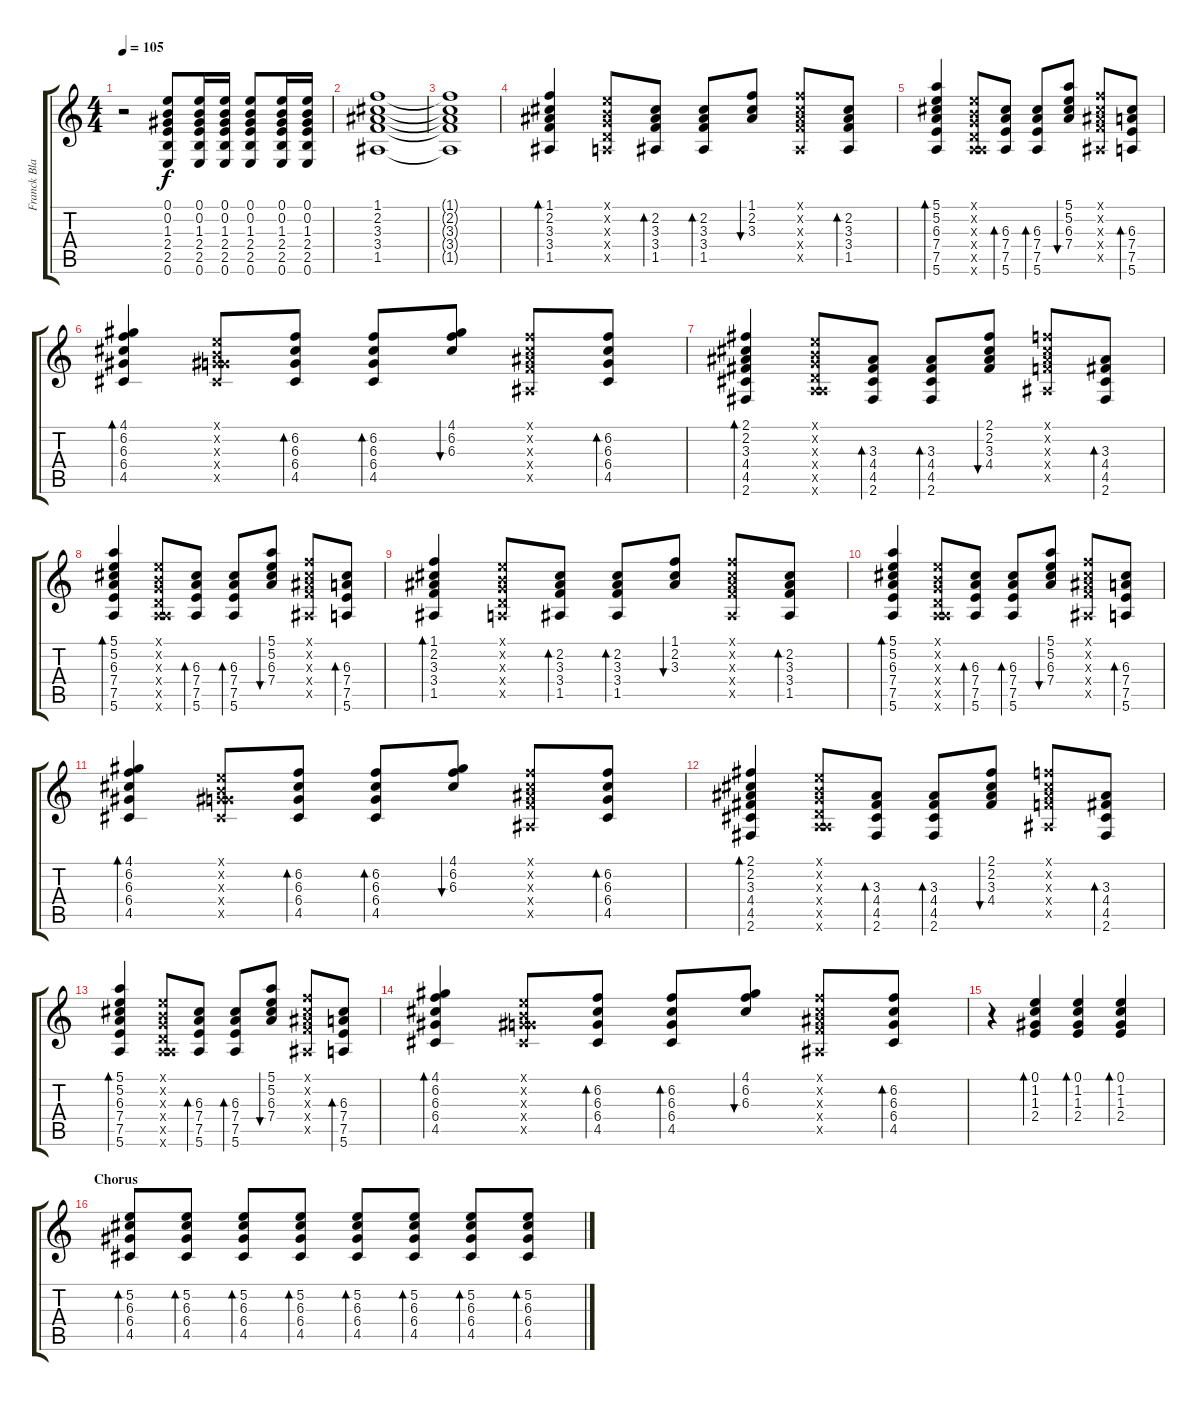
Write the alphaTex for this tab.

\track ("Franck Black" "Franck Bla") {instrument electricguitarjazz}
\staff {score tabs}
\tuning (E4 B3 G3 D3 A2 E2) {hide}
\ts (4 4)
\tempo 105
\clef g2
\ks c
r.2{dy f instrument electricguitarjazz} (0.1 0.2 1.3 2.4 2.5 0.6).8 (0.1 0.2 1.3 2.4 2.5 0.6).16 (0.1 0.2 1.3 2.4 2.5 0.6).16 (0.1 0.2 1.3 2.4 2.5 0.6).8 (0.1 0.2 1.3 2.4 2.5 0.6).16 (0.1 0.2 1.3 2.4 2.5 0.6).16 |
(1.1 2.2 3.3 3.4 1.5).1 |
(1.1{t} 2.2{t} 3.3{t} 3.4{t} 1.5{t}).1 |
(1.1 2.2 3.3 3.4 1.5).4{bd 60} (0.1{x} 0.2{x} 0.3{x} 0.4{x} 0.5{x}).8 (2.2 3.3 3.4 1.5).8{bd 60} (2.2 3.3 3.4 1.5).8{bd 60} (1.1 2.2 3.3).8{bu 60} (1.1{x} 2.2{x} 3.3{x} 3.4{x} 1.5{x}).8 (2.2 3.3 3.4 1.5).8{bd 60} |
(5.1 5.2 6.3 7.4 7.5 5.6).4{bd 60} (0.1{x} 0.2{x} 0.3{x} 0.4{x} 0.5{x} 5.6{x}).8 (6.3 7.4 7.5 5.6).8{bd 60} (6.3 7.4 7.5 5.6).8{bd 60} (5.1 5.2 6.3 7.4).8{bu 60} (1.1{x} 2.2{x} 3.3{x} 3.4{x} 1.5{x}).8 (6.3 7.4 7.5 5.6).8{bd 60} |
(4.1 6.2 6.3 6.4 4.5).4{bd 60} (0.1{x} 0.2{x} 0.3{x} 6.4{x} 4.5{x}).8 (6.2 6.3 6.4 4.5).8{bd 60} (6.2 6.3 6.4 4.5).8{bd 60} (4.1 6.2 6.3).8{bu 60} (1.1{x} 2.2{x} 3.3{x} 3.4{x} 1.5{x}).8 (6.2 6.3 6.4 4.5).8{bd 60} |
(2.1 2.2 3.3 4.4 4.5 2.6).4{bd 60} (0.1{x} 0.2{x} 0.3{x} 0.4{x} 0.5{x} 5.6{x}).8 (3.3 4.4 4.5 2.6).8{bd 60} (3.3 4.4 4.5 2.6).8{bd 60} (2.1 2.2 3.3 4.4).8{bu 60} (1.1{x} 2.2{x} 3.3{x} 3.4{x} 1.5{x}).8 (3.3 4.4 4.5 2.6).8{bd 60} |
(5.1 5.2 6.3 7.4 7.5 5.6).4{bd 60} (0.1{x} 0.2{x} 0.3{x} 0.4{x} 0.5{x} 5.6{x}).8 (6.3 7.4 7.5 5.6).8{bd 60} (6.3 7.4 7.5 5.6).8{bd 60} (5.1 5.2 6.3 7.4).8{bu 60} (1.1{x} 2.2{x} 3.3{x} 3.4{x} 1.5{x}).8 (6.3 7.4 7.5 5.6).8{bd 60} |
(1.1 2.2 3.3 3.4 1.5).4{bd 60} (0.1{x} 0.2{x} 0.3{x} 0.4{x} 0.5{x}).8 (2.2 3.3 3.4 1.5).8{bd 60} (2.2 3.3 3.4 1.5).8{bd 60} (1.1 2.2 3.3).8{bu 60} (1.1{x} 2.2{x} 3.3{x} 3.4{x} 1.5{x}).8 (2.2 3.3 3.4 1.5).8{bd 60} |
(5.1 5.2 6.3 7.4 7.5 5.6).4{bd 60} (0.1{x} 0.2{x} 0.3{x} 0.4{x} 0.5{x} 5.6{x}).8 (6.3 7.4 7.5 5.6).8{bd 60} (6.3 7.4 7.5 5.6).8{bd 60} (5.1 5.2 6.3 7.4).8{bu 60} (1.1{x} 2.2{x} 3.3{x} 3.4{x} 1.5{x}).8 (6.3 7.4 7.5 5.6).8{bd 60} |
(4.1 6.2 6.3 6.4 4.5).4{bd 60} (0.1{x} 0.2{x} 0.3{x} 6.4{x} 4.5{x}).8 (6.2 6.3 6.4 4.5).8{bd 60} (6.2 6.3 6.4 4.5).8{bd 60} (4.1 6.2 6.3).8{bu 60} (1.1{x} 2.2{x} 3.3{x} 3.4{x} 1.5{x}).8 (6.2 6.3 6.4 4.5).8{bd 60} |
(2.1 2.2 3.3 4.4 4.5 2.6).4{bd 60} (0.1{x} 0.2{x} 0.3{x} 0.4{x} 0.5{x} 5.6{x}).8 (3.3 4.4 4.5 2.6).8{bd 60} (3.3 4.4 4.5 2.6).8{bd 60} (2.1 2.2 3.3 4.4).8{bu 60} (1.1{x} 2.2{x} 3.3{x} 3.4{x} 1.5{x}).8 (3.3 4.4 4.5 2.6).8{bd 60} |
(5.1 5.2 6.3 7.4 7.5 5.6).4{bd 60} (0.1{x} 0.2{x} 0.3{x} 0.4{x} 0.5{x} 5.6{x}).8 (6.3 7.4 7.5 5.6).8{bd 60} (6.3 7.4 7.5 5.6).8{bd 60} (5.1 5.2 6.3 7.4).8{bu 60} (1.1{x} 2.2{x} 3.3{x} 3.4{x} 1.5{x}).8 (6.3 7.4 7.5 5.6).8{bd 60} |
(4.1 6.2 6.3 6.4 4.5).4{bd 60} (0.1{x} 0.2{x} 0.3{x} 6.4{x} 4.5{x}).8 (6.2 6.3 6.4 4.5).8{bd 60} (6.2 6.3 6.4 4.5).8{bd 60} (4.1 6.2 6.3).8{bu 60} (1.1{x} 2.2{x} 3.3{x} 3.4{x} 1.5{x}).8 (6.2 6.3 6.4 4.5).8{bd 60} |
r.4 (0.1 1.2 1.3 2.4).4{bd 60} (0.1 1.2 1.3 2.4).4{bd 60} (0.1 1.2 1.3 2.4).4{bd 60} |
\section ("" "Chorus")
(5.2 6.3 6.4 4.5).8{bd 60} (5.2 6.3 6.4 4.5).8{bd 60} (5.2 6.3 6.4 4.5).8{bd 60} (5.2 6.3 6.4 4.5).8{bd 60} (5.2 6.3 6.4 4.5).8{bd 60} (5.2 6.3 6.4 4.5).8{bd 60} (5.2 6.3 6.4 4.5).8{bd 60} (5.2 6.3 6.4 4.5).8{bd 60}
